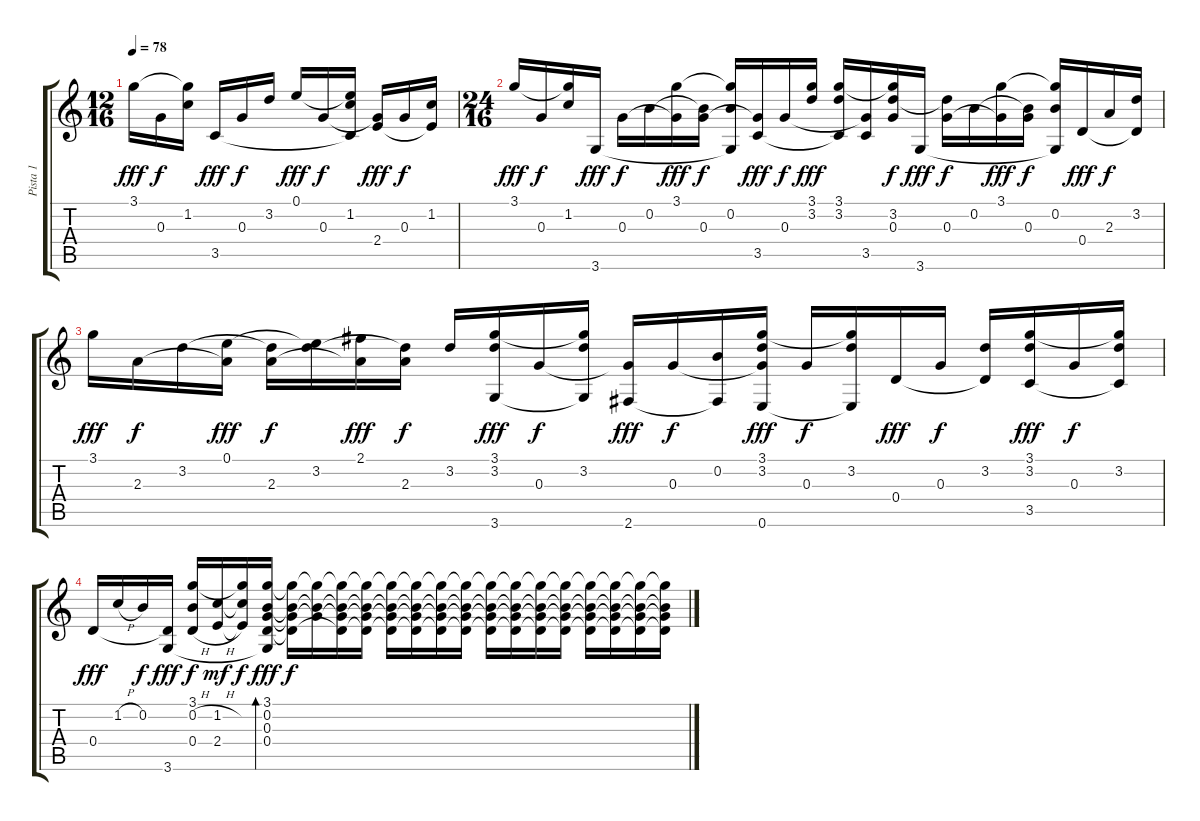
\track ("Pista 1" "Pista 1") {instrument acousticguitarnylon}
\staff {score tabs}
\tuning (E4 B3 G3 D3 A2 E2) {hide}
\ts (12 16)
\tempo 78
\clef g2
\ks c
3.1.16{dy fff} 0.3.16{dy f} (3.1{t} 1.2).16 3.5.16{dy fff} 0.3.16{dy f} 3.2.16 0.1.16{dy fff} 0.3.16{dy f} (0.1{t} 1.2 3.5{t}).16 (0.3{t} 2.4).16{dy fff} 0.3.16{dy f} (1.2 2.4{t}).16 |
\ts (24 16)
3.1.16{dy fff} 0.3.16{dy f} (3.1{t} 1.2).16 3.6.16{dy fff} 0.3.16{dy f} 0.2.16 (3.1 0.3{t}).16{dy fff} (0.2{t} 0.3).16{dy f} (3.1{t} 0.2 3.6{t}).16 (0.3{t} 3.5).16{dy fff} 0.3.16{dy f} (3.1 3.2).16{dy fff} (3.1 3.2 3.5{t}).16 (0.3{t} 3.5).16 (3.1{t} 3.2 0.3).16{dy f} 3.6.16{dy fff} (3.2{t} 0.3).16{dy f} 0.2.16 (3.1 0.3{t}).16{dy fff} (0.2{t} 0.3).16{dy f} (3.1{t} 0.2 3.6{t}).16 0.4.16{dy fff} 2.3.16{dy f} (3.2 0.4{t}).16 |
3.1.16{dy fff} 2.3.16{dy f} 3.2.16 (0.1 2.3{t}).16{dy fff} (3.2{t} 2.3).16{dy f} (0.1{t} 3.2).16 (2.1 2.3{t}).16{dy fff} (3.2{t} 2.3).16{dy f} 3.2.16 (3.1 3.2 3.6).16{dy fff} 0.3.16{dy f} (3.1{t} 3.2 3.6{t}).16 (0.3{t} 2.6).16{dy fff} 0.3.16{dy f} (0.2 2.6{t}).16 (3.1 3.2 0.3{t} 0.6).16{dy fff} 0.3.16{dy f} (3.1{t} 3.2 0.6{t}).16 0.4.16{dy fff} 0.3.16{dy f} (3.2 0.4{t}).16 (3.1 3.2 3.5).16{dy fff} 0.3.16{dy f} (3.1{t} 3.2 3.5{t}).16 |
0.4.16{dy fff} 1.2{h}.16 0.2.16{dy f} (0.4{t} 3.6).16{dy fff} (3.1 0.2{h} 0.4{h}).16{dy f} (1.2{h} 2.4{h}).16{dy mf} (3.1{t} 1.2{t} 2.4{t}).16{dy f} (3.1 0.2 0.3 0.4 3.6{t}).16{bd 240 dy fff} (3.1{t} 0.2{t} 0.3{t} 0.4{t}).16{dy f} (3.1{t} 0.2{t} 0.3{t}).16 (3.1{t} 0.2{t} 0.3{t} 0.4{t}).16 (3.1{t} 0.2{t} 0.3{t} 0.4{t}).16 (3.1{t} 0.2{t} 0.3{t} 0.4{t}).16 (3.1{t} 0.2{t} 0.3{t} 0.4{t}).16 (3.1{t} 0.2{t} 0.3{t} 0.4{t}).16 (3.1{t} 0.2{t} 0.3{t} 0.4{t}).16 (3.1{t} 0.2{t} 0.3{t} 0.4{t}).16 (3.1{t} 0.2{t} 0.3{t} 0.4{t}).16 (3.1{t} 0.2{t} 0.3{t} 0.4{t}).16 (3.1{t} 0.2{t} 0.3{t} 0.4{t}).16 (3.1{t} 0.2{t} 0.3{t} 0.4{t}).16 (3.1{t} 0.2{t} 0.3{t} 0.4{t}).16 (3.1{t} 0.2{t} 0.3{t} 0.4{t}).16 (3.1{t} 0.2{t} 0.3{t} 0.4{t}).16
